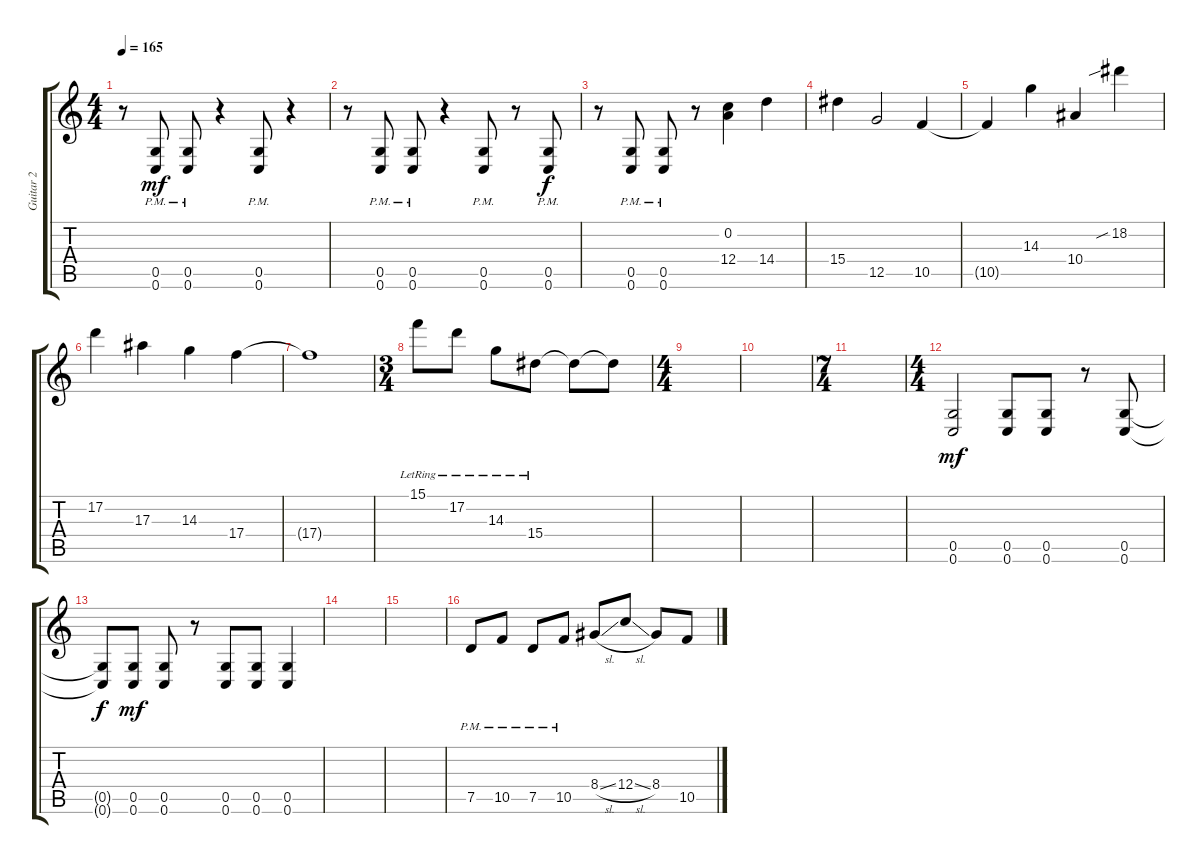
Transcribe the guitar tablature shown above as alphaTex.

\track ("Guitar 2" "Guitar 2") {instrument distortionguitar}
\staff {score tabs}
\tuning (D4 A3 F3 C3 G2 C2) {hide}
\ts (4 4)
\tempo 165
\clef g2
\ks c
r.8{dy mf} (0.5{pm} 0.6{pm}).8 (0.5{pm} 0.6{pm}).8 r.4 (0.5{pm} 0.6{pm}).8 r.4 |
r.8 (0.5{pm} 0.6{pm}).8 (0.5{pm} 0.6{pm}).8 r.4 (0.5{pm} 0.6{pm}).8 r.8 (0.5 0.6{pm}).8{dy f} |
r.8 (0.5{pm} 0.6{pm}).8 (0.5{pm} 0.6{pm}).8 r.8 (0.2 12.4).4 14.4.4 |
15.4.4 12.5.2 10.5.4 |
10.5{t}.4 14.3.4 10.4.4 18.2{sib}.4 |
17.2.4 17.3.4 14.3.4 17.4.4 |
17.4{t}.1 |
\ts (3 4)
15.1{lr}.8 17.2{lr}.8 14.3{lr}.8 15.4{lr}.8 15.4{t}.8 15.4{t}.8 |
\ts (4 4)
|
|
\ts (7 4)
|
\ts (4 4)
(0.5 0.6).2{dy mf} (0.5 0.6).8 (0.5 0.6).8 r.8 (0.5 0.6).8 |
(0.5{t} 0.6{t}).8{dy f} (0.5 0.6).8{dy mf} (0.5 0.6).8 r.8 (0.5 0.6).8 (0.5 0.6).8 (0.5 0.6).4 |
|
|
7.5{pm}.8 10.5{pm}.8 7.5{pm}.8 10.5{pm}.8 8.4{sl}.8 12.4{sl}.8 8.4.8 10.5.8
